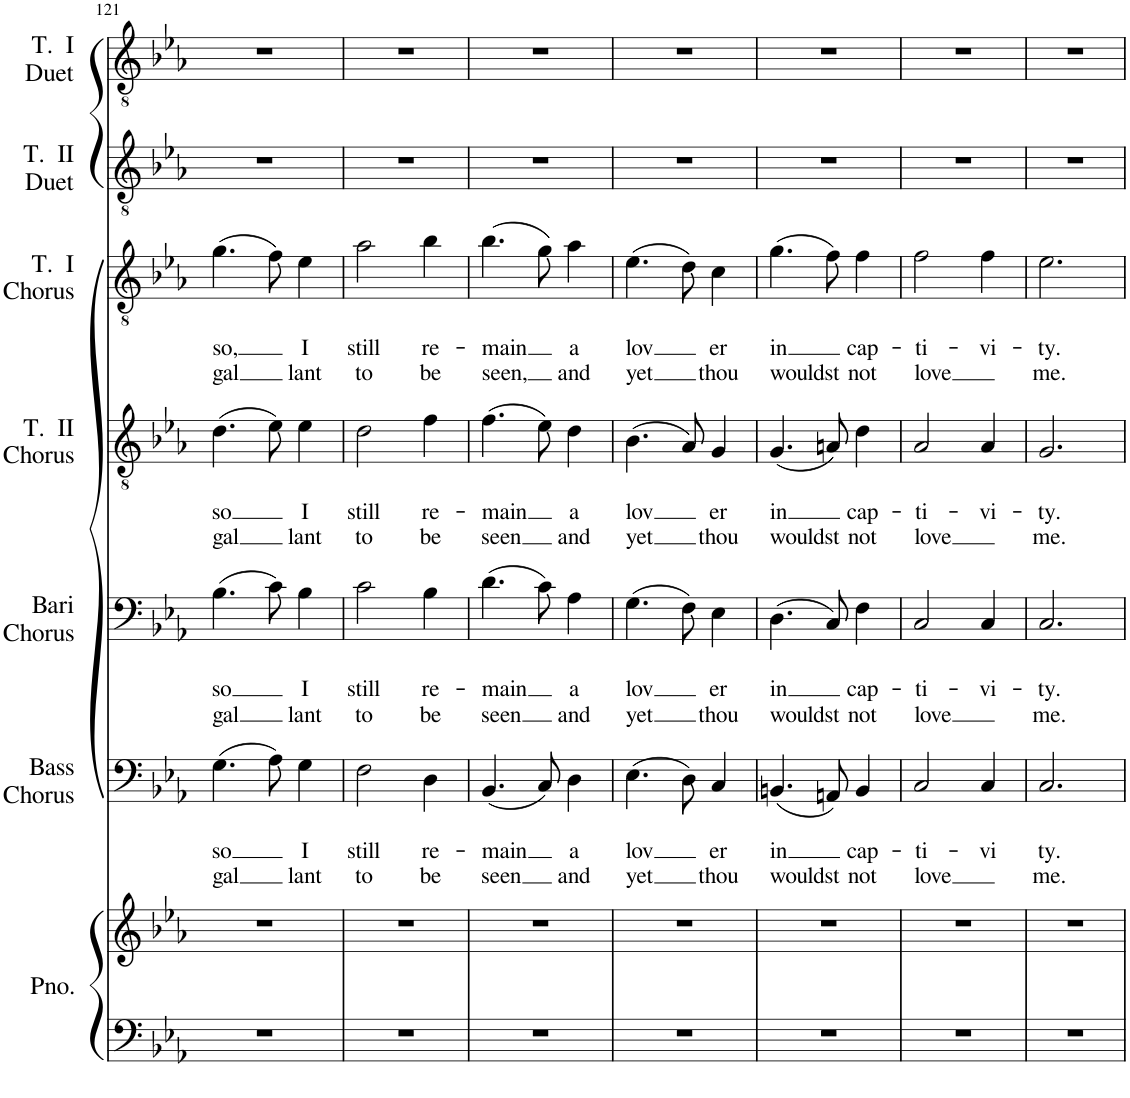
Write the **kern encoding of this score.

**kern	**kern	**kern	**text	**text	**text	**kern	**text	**text	**text	**kern	**text	**text	**text	**kern	**text	**text	**text	**kern	**kern
*part7	*part7	*part6	*part6	*part6	*part6	*part5	*part5	*part5	*part5	*part4	*part4	*part4	*part4	*part3	*part3	*part3	*part3	*part2	*part1
*staff8	*staff7	*staff6	*staff6	*staff6	*staff6	*staff5	*staff5	*staff5	*staff5	*staff4	*staff4	*staff4	*staff4	*staff3	*staff3	*staff3	*staff3	*staff2	*staff1
*I"Piano	*	*I"Bass Chorus	*	*	*	*I"Baritone Chorus	*	*	*	*I"Tenor II Chorus	*	*	*	*I"Tenor I Chorus	*	*	*	*I"Tenor II Duet	*I"Tenor I Duet
*I'Pno.	*	*I'Bass Chorus	*	*	*	*I'Bari Chorus	*	*	*	*I'T.  II Chorus	*	*	*	*I'T.  I Chorus	*	*	*	*I'T.  II Duet	*I'T.  I Duet
!!LO:PB:g=z
*clefF4	*clefG2	*clefF4	*	*	*	*clefF4	*	*	*	*clefGv2	*	*	*	*clefGv2	*	*	*	*clefGv2	*clefGv2
*k[b-e-a-]	*k[b-e-a-]	*k[b-e-a-]	*	*	*	*k[b-e-a-]	*	*	*	*k[b-e-a-]	*	*	*	*k[b-e-a-]	*	*	*	*k[b-e-a-]	*k[b-e-a-]
*M3/4	*M3/4	*M3/4	*	*	*	*M3/4	*	*	*	*M3/4	*	*	*	*M3/4	*	*	*	*M3/4	*M3/4
=121	=121	=121	=121	=121	=121	=121	=121	=121	=121	=121	=121	=121	=121	=121	=121	=121	=121	=121	=121
!	!	!	!	!LO:LY:b	!LO:LY:b	!	!	!LO:LY:b	!LO:LY:b	!	!	!LO:LY:b	!LO:LY:b	!	!	!LO:LY:b	!LO:LY:b	!	!
2.r	2.r	(4.G\	.	so	gal	(4.B-\	.	so	gal	(4.d\	.	so	gal	(4.g\	.	so,	gal	2.r	2.r
.	.	8A-\)	.	.	.	8c\)	.	.	.	8e-\)	.	.	.	8f\)	.	.	.	.	.
!	!	!	!	!LO:LY:b	!LO:LY:b	!	!	!LO:LY:b	!LO:LY:b	!	!	!LO:LY:b	!LO:LY:b	!	!	!LO:LY:b	!LO:LY:b	!	!
.	.	4G\	.	I	lant	4B-\	.	I	lant	4e-\	.	I	lant	4e-\	.	I	lant	.	.
=122	=122	=122	=122	=122	=122	=122	=122	=122	=122	=122	=122	=122	=122	=122	=122	=122	=122	=122	=122
!	!	!	!	!LO:LY:b	!LO:LY:b	!	!	!LO:LY:b	!LO:LY:b	!	!	!LO:LY:b	!LO:LY:b	!	!	!LO:LY:b	!LO:LY:b	!	!
2.r	2.r	2F\	.	still	to	2c\	.	still	to	2d\	.	still	to	2a-\	.	still	to	2.r	2.r
!	!	!	!	!LO:LY:b	!LO:LY:b	!	!	!LO:LY:b	!LO:LY:b	!	!	!LO:LY:b	!LO:LY:b	!	!	!LO:LY:b	!LO:LY:b	!	!
.	.	4D\	.	re-	be	4B-\	.	re-	be	4f\	.	re-	be	4b-\	.	re-	be	.	.
=123	=123	=123	=123	=123	=123	=123	=123	=123	=123	=123	=123	=123	=123	=123	=123	=123	=123	=123	=123
!	!	!	!	!LO:LY:b	!LO:LY:b	!	!	!LO:LY:b	!LO:LY:b	!	!	!LO:LY:b	!LO:LY:b	!	!	!LO:LY:b	!LO:LY:b	!	!
2.r	2.r	(4.BB-/	.	-main	seen	(4.d\	.	-main	seen	(4.f\	.	-main	seen	(4.b-\	.	-main	seen,	2.r	2.r
.	.	8C/)	.	.	.	8c\)	.	.	.	8e-\)	.	.	.	8g\)	.	.	.	.	.
!	!	!	!	!LO:LY:b	!LO:LY:b	!	!	!LO:LY:b	!LO:LY:b	!	!	!LO:LY:b	!LO:LY:b	!	!	!LO:LY:b	!LO:LY:b	!	!
.	.	4D\	.	a	and	4A-\	.	a	and	4d\	.	a	and	4a-\	.	a	and	.	.
=124	=124	=124	=124	=124	=124	=124	=124	=124	=124	=124	=124	=124	=124	=124	=124	=124	=124	=124	=124
!	!	!	!	!LO:LY:b	!LO:LY:b	!	!	!LO:LY:b	!LO:LY:b	!	!	!LO:LY:b	!LO:LY:b	!	!	!LO:LY:b	!LO:LY:b	!	!
2.r	2.r	(4.E-\	.	lov	yet	(4.G\	.	lov	yet	(4.B-\	.	lov	yet	(4.e-\	.	lov	yet	2.r	2.r
.	.	8D\)	.	.	.	8F\)	.	.	.	8A-/)	.	.	.	8d\)	.	.	.	.	.
!	!	!	!	!LO:LY:b	!LO:LY:b	!	!	!LO:LY:b	!LO:LY:b	!	!	!LO:LY:b	!LO:LY:b	!	!	!LO:LY:b	!LO:LY:b	!	!
.	.	4C/	.	er	thou	4E-\	.	er	thou	4G/	.	er	thou	4c\	.	er	thou	.	.
=125	=125	=125	=125	=125	=125	=125	=125	=125	=125	=125	=125	=125	=125	=125	=125	=125	=125	=125	=125
!	!	!	!	!LO:LY:b	!LO:LY:b	!	!	!LO:LY:b	!LO:LY:b	!	!	!LO:LY:b	!LO:LY:b	!	!	!LO:LY:b	!LO:LY:b	!	!
2.r	2.r	(4.BBn/	.	in	wouldst	(4.D\	.	in	wouldst	(4.G/	.	in	wouldst	(4.g\	.	in	wouldst	2.r	2.r
.	.	8AAn/)	.	.	.	8C/)	.	.	.	8An/)	.	.	.	8f\)	.	.	.	.	.
!	!	!	!	!LO:LY:b	!LO:LY:b	!	!	!LO:LY:b	!LO:LY:b	!	!	!LO:LY:b	!LO:LY:b	!	!	!LO:LY:b	!LO:LY:b	!	!
.	.	4BB/	.	cap-	not	4F\	.	cap-	not	4d\	.	cap-	not	4f\	.	cap-	not	.	.
=126	=126	=126	=126	=126	=126	=126	=126	=126	=126	=126	=126	=126	=126	=126	=126	=126	=126	=126	=126
!	!	!	!	!LO:LY:b	!LO:LY:b	!	!	!LO:LY:b	!LO:LY:b	!	!	!LO:LY:b	!LO:LY:b	!	!	!LO:LY:b	!LO:LY:b	!	!
2.r	2.r	2C/	.	-ti-	love	2C/	.	-ti-	love	2A-/	.	-ti-	love	2f\	.	-ti-	love	2.r	2.r
!	!	!	!	!LO:LY:b	!	!	!	!LO:LY:b	!	!	!	!LO:LY:b	!	!	!	!LO:LY:b	!	!	!
.	.	4C/	.	-vi	.	4C/	.	-vi-	.	4A-/	.	-vi-	.	4f\	.	-vi-	.	.	.
=127	=127	=127	=127	=127	=127	=127	=127	=127	=127	=127	=127	=127	=127	=127	=127	=127	=127	=127	=127
!	!	!	!	!LO:LY:b	!LO:LY:b	!	!	!LO:LY:b	!LO:LY:b	!	!	!LO:LY:b	!LO:LY:b	!	!	!LO:LY:b	!LO:LY:b	!	!
2.r	2.r	2.C/	.	ty.	me.	2.C/	.	-ty.	me.	2.G/	.	-ty.	me.	2.e-\	.	-ty.	me.	2.r	2.r
=	=	=	=	=	=	=	=	=	=	=	=	=	=	=	=	=	=	=	=
*-	*-	*-	*-	*-	*-	*-	*-	*-	*-	*-	*-	*-	*-	*-	*-	*-	*-	*-	*-
